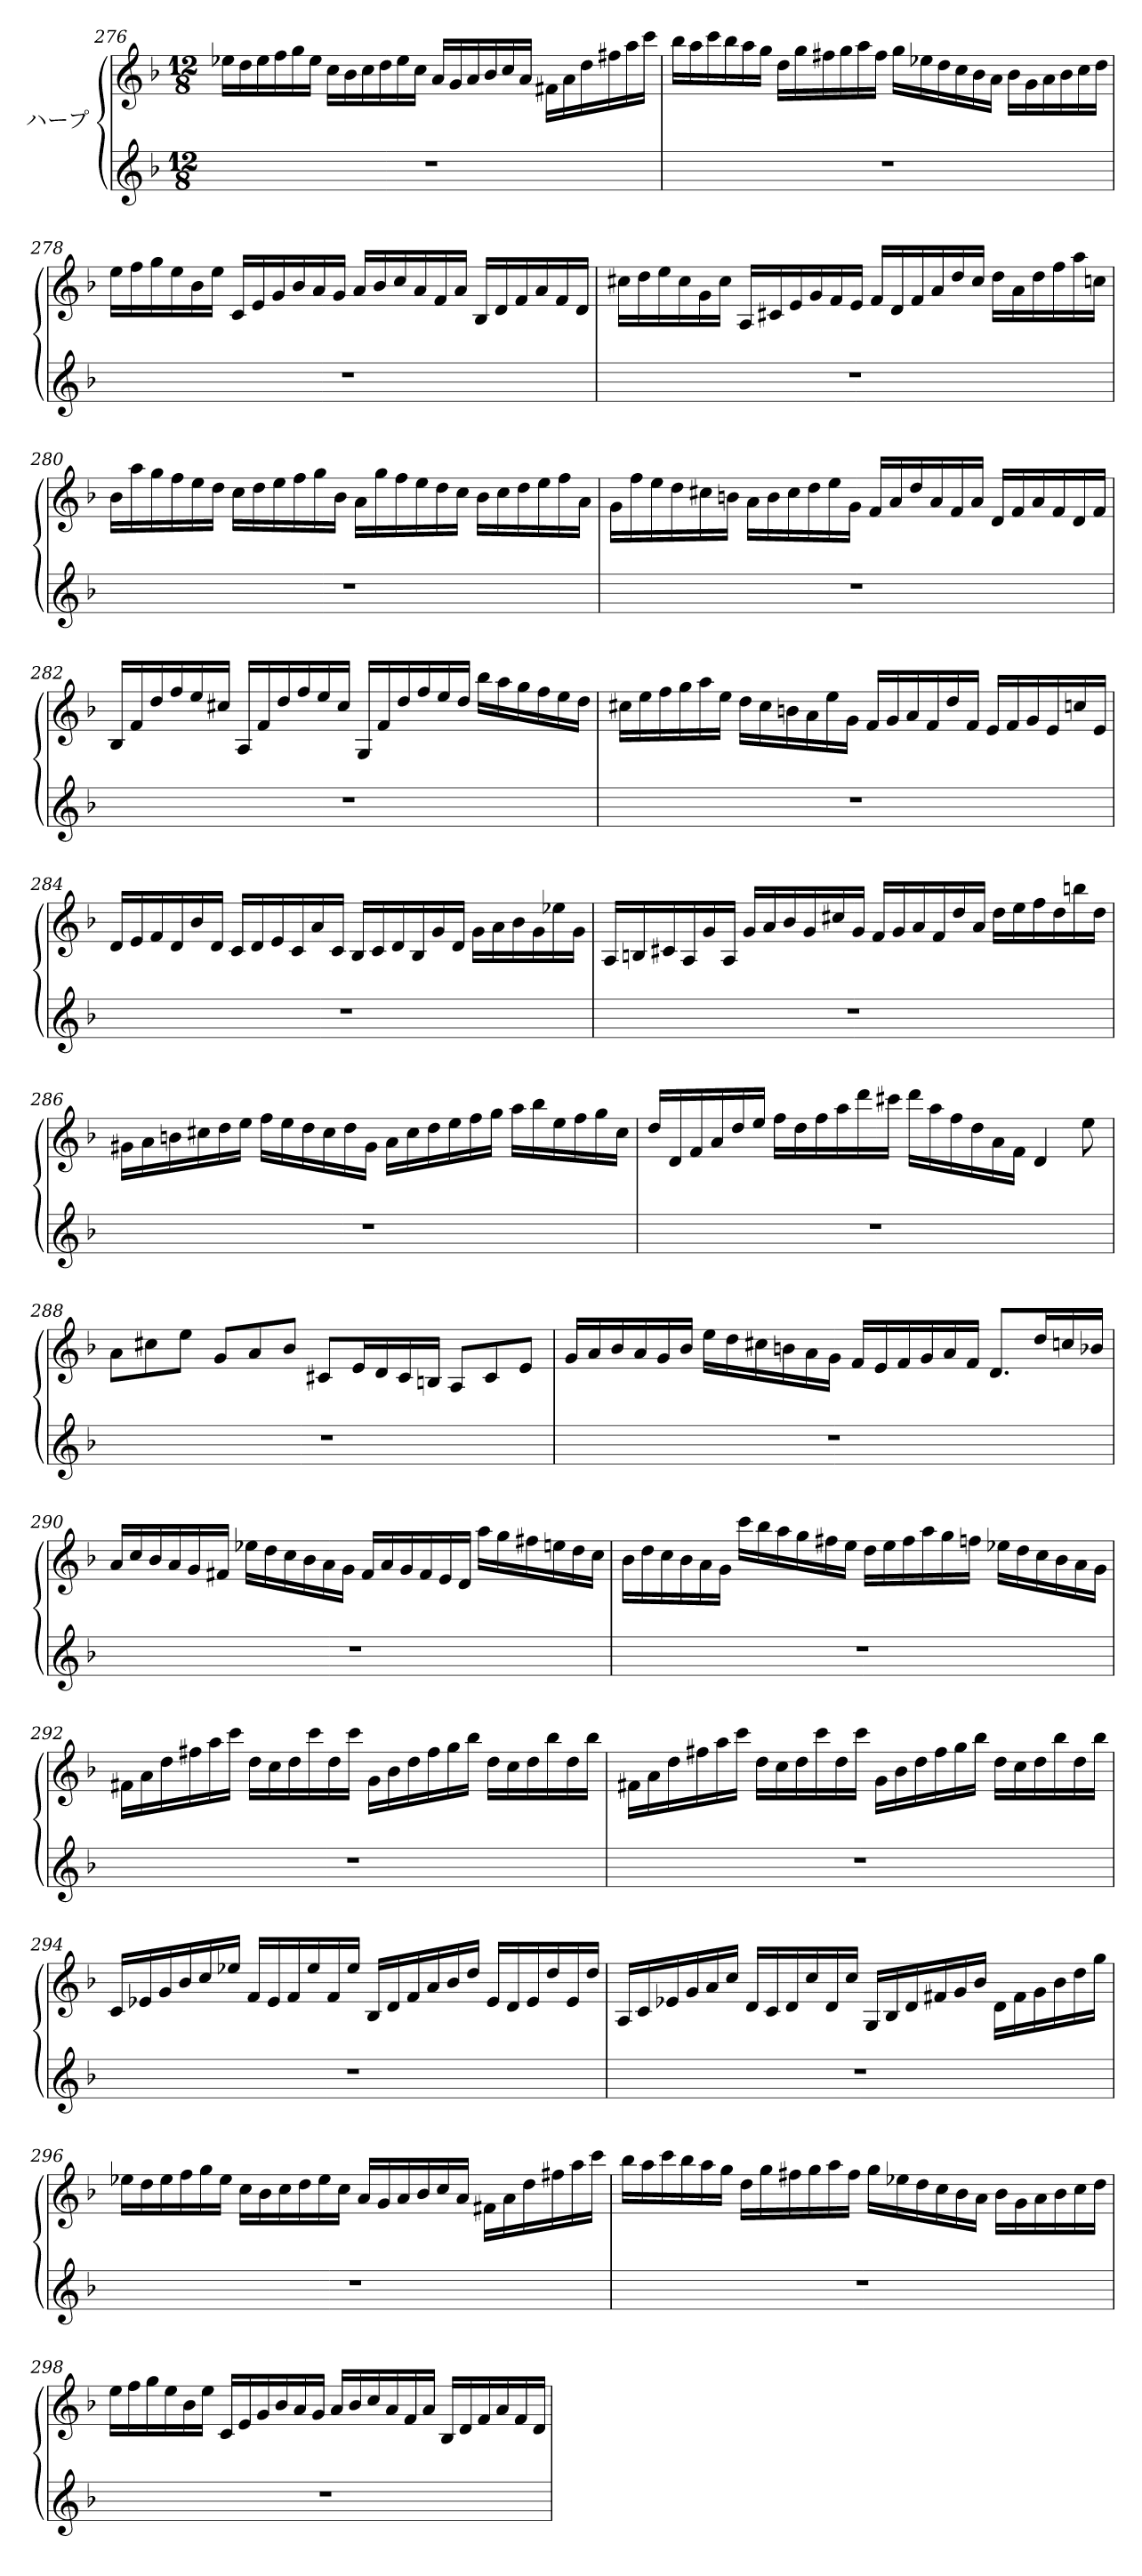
**kern	**kern
*part1	*part1
*staff2	*staff1
*I"ハープ	*
!!LO:PB:g=z
*clefG2	*clefG2
*k[b-]	*k[b-]
*M12/8	*M12/8
=276	=276
1.r	16ee-X\LL
.	16dd\
.	16ee-\
.	16ff\
.	16gg\
.	16ee-\JJ
.	16cc\LL
.	16b-\
.	16cc\
.	16dd\
.	16ee-\
.	16cc\JJ
.	16a/LL
.	16g/
.	16a/
.	16b-/
.	16cc/
.	16a/JJ
.	16f#X\LL
.	16a\
.	16dd\
.	16ff#X\
.	16aa\
.	16ccc\JJ
!!LO:LB:g=z
=277	=277
1.r	16bb-\LL
.	16aa\
.	16ccc\
.	16bb-\
.	16aa\
.	16gg\JJ
.	16dd\LL
.	16gg\
.	16ff#X\
.	16gg\
.	16aa\
.	16ff#\JJ
.	16gg\LL
.	16ee-X\
.	16dd\
.	16cc\
.	16b-\
.	16a\JJ
.	16b-\LL
.	16g\
.	16a\
.	16b-\
.	16cc\
.	16dd\JJ
!!LO:LB:g=z
=278	=278
1.r	16ee\LL
.	16ff\
.	16gg\
.	16ee\
.	16b-\
.	16ee\JJ
.	16c/LL
.	16e/
.	16g/
.	16b-/
.	16a/
.	16g/JJ
.	16a/LL
.	16b-/
.	16cc/
.	16a/
.	16f/
.	16a/JJ
.	16B-/LL
.	16d/
.	16f/
.	16a/
.	16f/
.	16d/JJ
!!LO:LB:g=z
=279	=279
1.r	16cc#X\LL
.	16dd\
.	16ee\
.	16cc#\
.	16g\
.	16cc#\JJ
.	16A/LL
.	16c#X/
.	16e/
.	16g/
.	16f/
.	16e/JJ
.	16f/LL
.	16d/
.	16f/
.	16a/
.	16dd/
.	16cc#/JJ
.	16dd\LL
.	16a\
.	16dd\
.	16ff\
.	16aa\
.	16ccn\JJ
!!LO:LB:g=z
=280	=280
1.r	16b-\LL
.	16aa\
.	16gg\
.	16ff\
.	16ee\
.	16dd\JJ
.	16cc\LL
.	16dd\
.	16ee\
.	16ff\
.	16gg\
.	16b-\JJ
.	16a\LL
.	16gg\
.	16ff\
.	16ee\
.	16dd\
.	16cc\JJ
.	16b-\LL
.	16cc\
.	16dd\
.	16ee\
.	16ff\
.	16a\JJ
!!LO:LB:g=z
=281	=281
1.r	16g\LL
.	16ff\
.	16ee\
.	16dd\
.	16cc#X\
.	16bn\JJ
.	16a\LL
.	16b\
.	16cc#\
.	16dd\
.	16ee\
.	16g\JJ
.	16f/LL
.	16a/
.	16dd/
.	16a/
.	16f/
.	16a/JJ
.	16d/LL
.	16f/
.	16a/
.	16f/
.	16d/
.	16f/JJ
!!LO:PB:g=z
=282	=282
1.r	16B-/LL
.	16f/
.	16dd/
.	16ff/
.	16ee/
.	16cc#X/JJ
.	16A/LL
.	16f/
.	16dd/
.	16ff/
.	16ee/
.	16cc#/JJ
.	16G/LL
.	16f/
.	16dd/
.	16ff/
.	16ee/
.	16dd/JJ
.	16bb-\LL
.	16aa\
.	16gg\
.	16ff\
.	16ee\
.	16dd\JJ
!!LO:LB:g=z
=283	=283
1.r	16cc#X\LL
.	16ee\
.	16ff\
.	16gg\
.	16aa\
.	16ee\JJ
.	16dd\LL
.	16cc#\
.	16bn\
.	16a\
.	16ee\
.	16g\JJ
.	16f/LL
.	16g/
.	16a/
.	16f/
.	16dd/
.	16f/JJ
.	16e/LL
.	16f/
.	16g/
.	16e/
.	16ccn/
.	16e/JJ
!!LO:LB:g=z
=284	=284
1.r	16d/LL
.	16e/
.	16f/
.	16d/
.	16b-/
.	16d/JJ
.	16c/LL
.	16d/
.	16e/
.	16c/
.	16a/
.	16c/JJ
.	16B-/LL
.	16c/
.	16d/
.	16B-/
.	16g/
.	16d/JJ
.	16g\LL
.	16a\
.	16b-\
.	16g\
.	16ee-X\
.	16g\JJ
!!LO:LB:g=z
=285	=285
1.r	16A/LL
.	16Bn/
.	16c#X/
.	16A/
.	16g/
.	16A/JJ
.	16g/LL
.	16a/
.	16b-/
.	16g/
.	16cc#X/
.	16g/JJ
.	16f/LL
.	16g/
.	16a/
.	16f/
.	16dd/
.	16a/JJ
.	16dd\LL
.	16ee\
.	16ff\
.	16dd\
.	16bbn\
.	16dd\JJ
!!LO:LB:g=z
=286	=286
1.r	16g#X\LL
.	16a\
.	16bn\
.	16cc#X\
.	16dd\
.	16ee\JJ
.	16ff\LL
.	16ee\
.	16dd\
.	16cc#\
.	16dd\
.	16g#\JJ
.	16a\LL
.	16cc#\
.	16dd\
.	16ee\
.	16ff\
.	16gg\JJ
.	16aa\LL
.	16bb-\
.	16ee\
.	16ff\
.	16gg\
.	16cc#\JJ
!!LO:LB:g=z
=287	=287
1.r	16dd/LL
.	16d/
.	16f/
.	16a/
.	16dd/
.	16ee/JJ
.	16ff\LL
.	16dd\
.	16ff\
.	16aa\
.	16ddd\
.	16ccc#X\JJ
.	16ddd\LL
.	16aa\
.	16ff\
.	16dd\
.	16a\
.	16f\JJ
.	4d/
.	8ee\
=288	=288
1.r	8a\L
.	8cc#X\
.	8ee\J
.	8g/L
.	8a/
.	8b-/J
.	8c#X/L
.	16e/L
.	16d/
.	16c#/
.	16Bn/JJ
.	8A/L
.	8c#/
.	8e/J
!!LO:PB:g=z
=289	=289
1.r	16g/LL
.	16a/
.	16b-/
.	16a/
.	16g/
.	16b-/JJ
.	16ee\LL
.	16dd\
.	16cc#X\
.	16bn\
.	16a\
.	16g\JJ
.	16f/LL
.	16e/
.	16f/
.	16g/
.	16a/
.	16f/JJ
.	8.d/L
.	16dd/L
.	16ccn/
.	16b-X/JJ
!!LO:LB:g=z
=290	=290
1.r	16a/LL
.	16cc/
.	16b-/
.	16a/
.	16g/
.	16f#X/JJ
.	16ee-X\LL
.	16dd\
.	16cc\
.	16b-\
.	16a\
.	16g\JJ
.	16f#/LL
.	16a/
.	16g/
.	16f#/
.	16e/
.	16d/JJ
.	16aa\LL
.	16gg\
.	16ff#X\
.	16een\
.	16dd\
.	16cc\JJ
!!LO:LB:g=z
=291	=291
1.r	16b-\LL
.	16dd\
.	16cc\
.	16b-\
.	16a\
.	16g\JJ
.	16ccc\LL
.	16bb-\
.	16aa\
.	16gg\
.	16ff#X\
.	16ee\JJ
.	16dd\LL
.	16ee\
.	16ff#\
.	16aa\
.	16gg\
.	16ffn\JJ
.	16ee-X\LL
.	16dd\
.	16cc\
.	16b-\
.	16a\
.	16g\JJ
!!LO:LB:g=z
=292	=292
1.r	16f#X\LL
.	16a\
.	16dd\
.	16ff#X\
.	16aa\
.	16ccc\JJ
.	16dd\LL
.	16cc\
.	16dd\
.	16ccc\
.	16dd\
.	16ccc\JJ
.	16g\LL
.	16b-\
.	16dd\
.	16ff#\
.	16gg\
.	16bb-\JJ
.	16dd\LL
.	16cc\
.	16dd\
.	16bb-\
.	16dd\
.	16bb-\JJ
!!LO:LB:g=z
=293	=293
1.r	16f#X\LL
.	16a\
.	16dd\
.	16ff#X\
.	16aa\
.	16ccc\JJ
.	16dd\LL
.	16cc\
.	16dd\
.	16ccc\
.	16dd\
.	16ccc\JJ
.	16g\LL
.	16b-\
.	16dd\
.	16ff#\
.	16gg\
.	16bb-\JJ
.	16dd\LL
.	16cc\
.	16dd\
.	16bb-\
.	16dd\
.	16bb-\JJ
!!LO:LB:g=z
=294	=294
1.r	16c/LL
.	16e-X/
.	16g/
.	16b-/
.	16cc/
.	16ee-X/JJ
.	16f/LL
.	16e-/
.	16f/
.	16ee-/
.	16f/
.	16ee-/JJ
.	16B-/LL
.	16d/
.	16f/
.	16a/
.	16b-/
.	16dd/JJ
.	16e-/LL
.	16d/
.	16e-/
.	16dd/
.	16e-/
.	16dd/JJ
!!LO:PB:g=z
=295	=295
1.r	16A/LL
.	16c/
.	16e-X/
.	16g/
.	16a/
.	16cc/JJ
.	16d/LL
.	16c/
.	16d/
.	16cc/
.	16d/
.	16cc/JJ
.	16G/LL
.	16B-/
.	16d/
.	16f#X/
.	16g/
.	16b-/JJ
.	16d\LL
.	16f#\
.	16g\
.	16b-\
.	16dd\
.	16gg\JJ
!!LO:LB:g=z
=296	=296
1.r	16ee-X\LL
.	16dd\
.	16ee-\
.	16ff\
.	16gg\
.	16ee-\JJ
.	16cc\LL
.	16b-\
.	16cc\
.	16dd\
.	16ee-\
.	16cc\JJ
.	16a/LL
.	16g/
.	16a/
.	16b-/
.	16cc/
.	16a/JJ
.	16f#X\LL
.	16a\
.	16dd\
.	16ff#X\
.	16aa\
.	16ccc\JJ
!!LO:LB:g=z
=297	=297
1.r	16bb-\LL
.	16aa\
.	16ccc\
.	16bb-\
.	16aa\
.	16gg\JJ
.	16dd\LL
.	16gg\
.	16ff#X\
.	16gg\
.	16aa\
.	16ff#\JJ
.	16gg\LL
.	16ee-X\
.	16dd\
.	16cc\
.	16b-\
.	16a\JJ
.	16b-\LL
.	16g\
.	16a\
.	16b-\
.	16cc\
.	16dd\JJ
!!LO:LB:g=z
=298	=298
1.r	16ee\LL
.	16ff\
.	16gg\
.	16ee\
.	16b-\
.	16ee\JJ
.	16c/LL
.	16e/
.	16g/
.	16b-/
.	16a/
.	16g/JJ
.	16a/LL
.	16b-/
.	16cc/
.	16a/
.	16f/
.	16a/JJ
.	16B-/LL
.	16d/
.	16f/
.	16a/
.	16f/
.	16d/JJ
=	=
*-	*-
